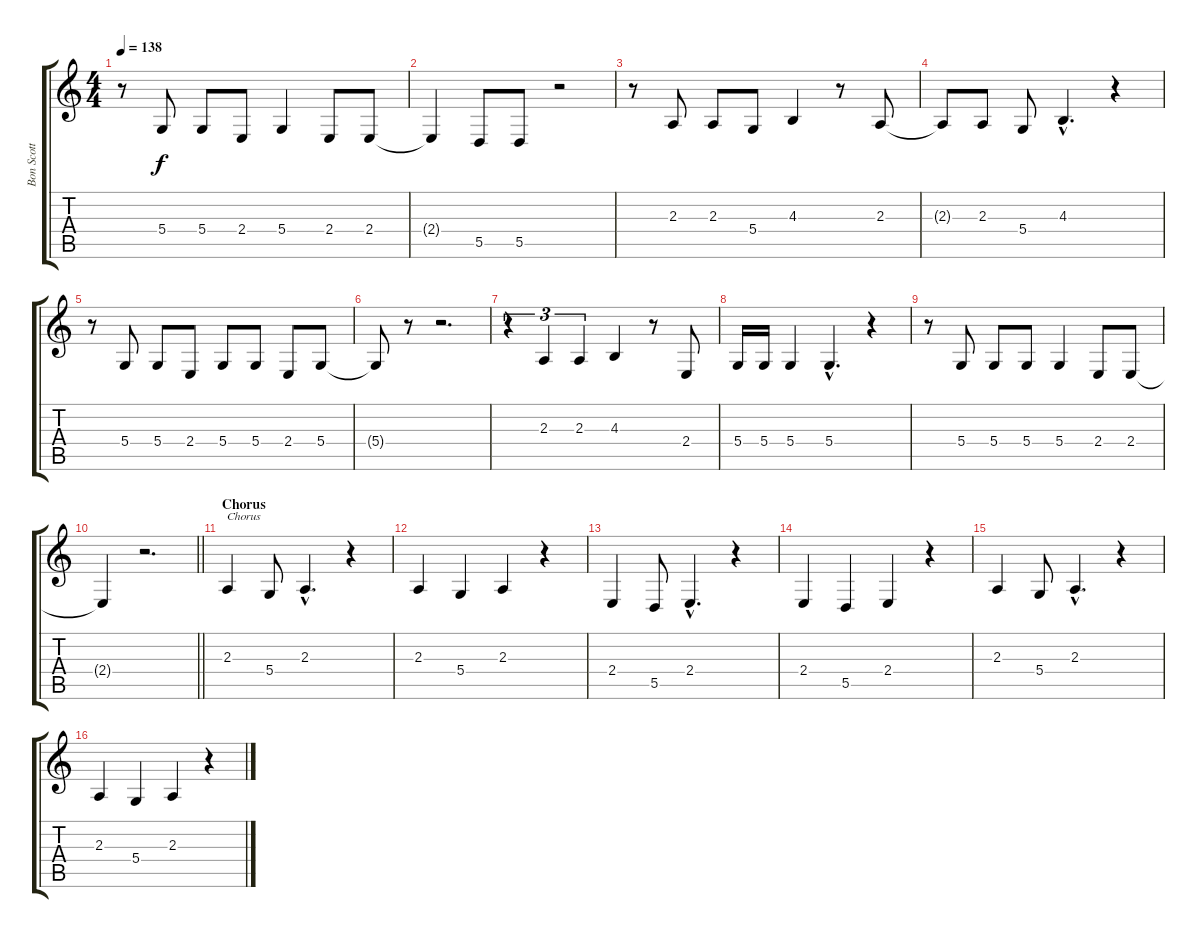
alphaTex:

\track ("Bon Scott" "Bon Scott") {instrument harmonica}
\staff {score tabs}
\tuning (E4 B3 G3 D3 A2 E2) {hide}
\ts (4 4)
\tempo 138
\clef g2
\ks c
r.8{dy f} 5.4.8 5.4.8 2.4.8 5.4.4 2.4.8 2.4.8 |
2.4{t}.4 5.5.8 5.5.8 r.2 |
r.8 2.3.8 2.3.8 5.4.8 4.3.4 r.8 2.3.8 |
2.3{t}.8 2.3.8 5.4.8 4.3{hac}.4{d} r.4 |
r.8 5.4.8 5.4.8 2.4.8 5.4.8 5.4.8 2.4.8 5.4.8 |
5.4{t}.8 r.8 r.2{d} |
r.4{tu (3 2)} 2.3.4{tu (3 2)} 2.3.4{tu (3 2)} 4.3.4 r.8 2.4.8 |
5.4.16 5.4.16 5.4.4 5.4{hac}.4{d} r.4 |
r.8 5.4.8 5.4.8 5.4.8 5.4.4 2.4.8 2.4.8 |
\barLineRight lightlight
2.4{t}.4 r.2{d} |
\section ("" "Chorus")
2.3.4{txt "Chorus"} 5.4.8 2.3{hac}.4{d} r.4 |
2.3.4 5.4.4 2.3.4 r.4 |
2.4.4 5.5.8 2.4{hac}.4{d} r.4 |
2.4.4 5.5.4 2.4.4 r.4 |
2.3.4 5.4.8 2.3{hac}.4{d} r.4 |
2.3.4 5.4.4 2.3.4 r.4
